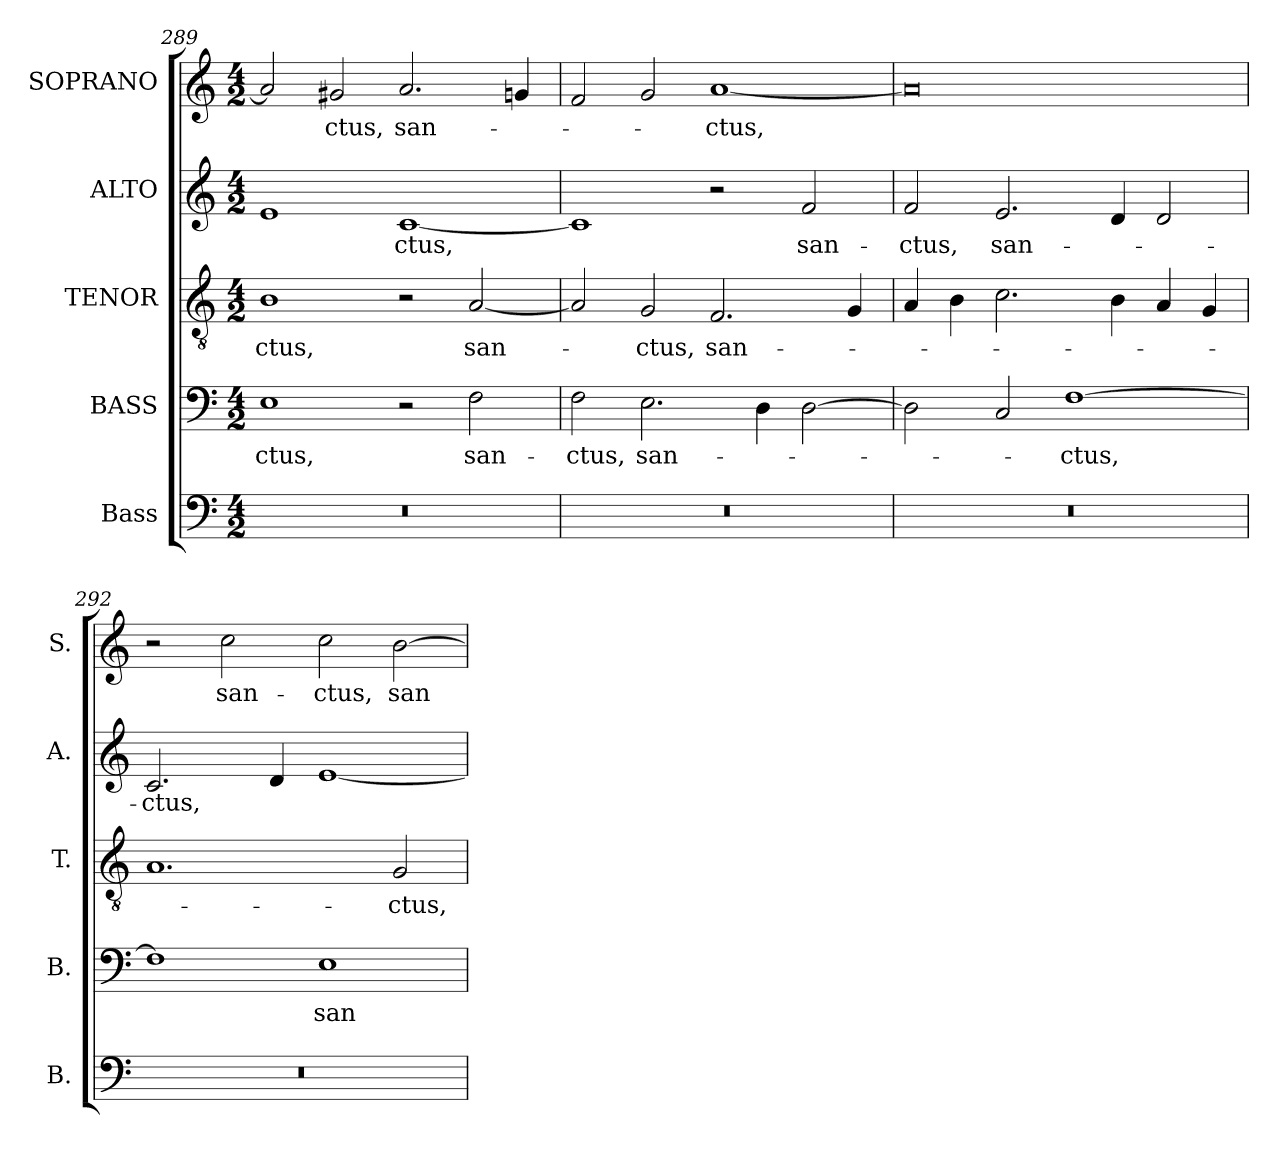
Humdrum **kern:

**kern	**kern	**text	**kern	**text	**kern	**text	**kern	**text
*part5	*part4	*part4	*part3	*part3	*part2	*part2	*part1	*part1
*staff5	*staff4	*staff4	*staff3	*staff3	*staff2	*staff2	*staff1	*staff1
*I"Bass	*I"BASS	*	*I"TENOR	*	*I"ALTO	*	*I"SOPRANO	*
*I'B.	*I'B.	*	*I'T.	*	*I'A.	*	*I'S.	*
!!LO:PB:g=z
*clefF4	*clefF4	*	*clefGv2	*	*clefG2	*	*clefG2	*
*	*	*	*ITrd7c12	*	*	*	*	*
*k[]	*k[]	*	*k[]	*	*k[]	*	*k[]	*
*C:	*C:	*	*C:	*	*C:	*	*C:	*
*M4/2	*M4/2	*	*M4/2	*	*M4/2	*	*M4/2	*
=289	=289	=289	=289	=289	=289	=289	=289	=289
!LO:N:vis=1	!	!	!	!	!	!	!	!
!	!	!LO:LY:b:color=#000000	!	!	!	!	!	!
!	!	!	!	!LO:LY:b:color=#000000	!	!	!	!
0r	1Ei	-ctus,	1BBi	-ctus,	1ei	.	2ai/]	.
!	!	!	!	!	!	!	!	!LO:LY:b:color=#000000
.	.	.	.	.	.	.	2g#Xi/	-ctus,
!	!	!	!	!	!	!LO:LY:b:color=#000000	!	!
!	!	!	!	!	!	!	!	!LO:LY:b:color=#000000
.	2r	.	2r	.	[1ci	-ctus,	2.ai/	san-
!	!	!LO:LY:b:color=#000000	!	!	!	!	!	!
!	!	!	!	!LO:LY:b:color=#000000	!	!	!	!
.	2Fi\	san-	[2AAi/	san-	.	.	.	.
.	.	.	.	.	.	.	4gni/	.
=290	=290	=290	=290	=290	=290	=290	=290	=290
!LO:N:vis=1	!	!	!	!	!	!	!	!
!	!	!LO:LY:b:color=#000000	!	!	!	!	!	!
0r	2Fi\	-ctus,	2AAi/]	.	1ci]	.	2fi/	.
!	!	!LO:LY:b:color=#000000	!	!	!	!	!	!
!	!	!	!	!LO:LY:b:color=#000000	!	!	!	!
.	2.Ei\	san-	2GGi/	-ctus,	.	.	2gi/	.
!	!	!	!	!LO:LY:b:color=#000000	!	!	!	!
!	!	!	!	!	!	!	!	!LO:LY:b:color=#000000
.	.	.	2.FFi/	san-	2r	.	[1ai	-ctus,
.	4Di\	.	.	.	.	.	.	.
!	!	!	!	!	!	!LO:LY:b:color=#000000	!	!
.	[2Di\	.	.	.	2fi/	san-	.	.
.	.	.	4GGi/	.	.	.	.	.
=291	=291	=291	=291	=291	=291	=291	=291	=291
!LO:N:vis=1	!	!	!	!	!	!	!	!
!	!	!	!	!	!	!LO:LY:b:color=#000000	!	!
0r	2Di\]	.	4AAi/	.	2fi/	-ctus,	0ai]	.
.	.	.	4BBi\	.	.	.	.	.
!	!	!	!	!	!	!LO:LY:b:color=#000000	!	!
.	2Ci/	.	2.Ci\	.	2.ei/	san-	.	.
!	!	!LO:LY:b:color=#000000	!	!	!	!	!	!
.	[1Fi	-ctus,	.	.	.	.	.	.
.	.	.	4BBi\	.	4di/	.	.	.
.	.	.	4AAi/	.	2di/	.	.	.
.	.	.	4GGi/	.	.	.	.	.
=292	=292	=292	=292	=292	=292	=292	=292	=292
!LO:N:vis=1	!	!	!	!	!	!	!	!
!	!	!	!	!	!	!LO:LY:b:color=#000000	!	!
0r	1Fi]	.	1.AAi	.	2.ci/	-ctus,	2r	.
!	!	!	!	!	!	!	!	!LO:LY:b:color=#000000
.	.	.	.	.	.	.	2cci\	san-
.	.	.	.	.	4di/	.	.	.
!	!	!LO:LY:b:color=#000000	!	!	!	!	!	!
!	!	!	!	!	!	!	!	!LO:LY:b:color=#000000
.	1Ei	san-	.	.	[1ei	.	2cci\	-ctus,
!	!	!	!	!LO:LY:b:color=#000000	!	!	!	!
!	!	!	!	!	!	!	!	!LO:LY:b:color=#000000
.	.	.	2GGi/	-ctus,	.	.	[2bi\	san-
=	=	=	=	=	=	=	=	=
*-	*-	*-	*-	*-	*-	*-	*-	*-
